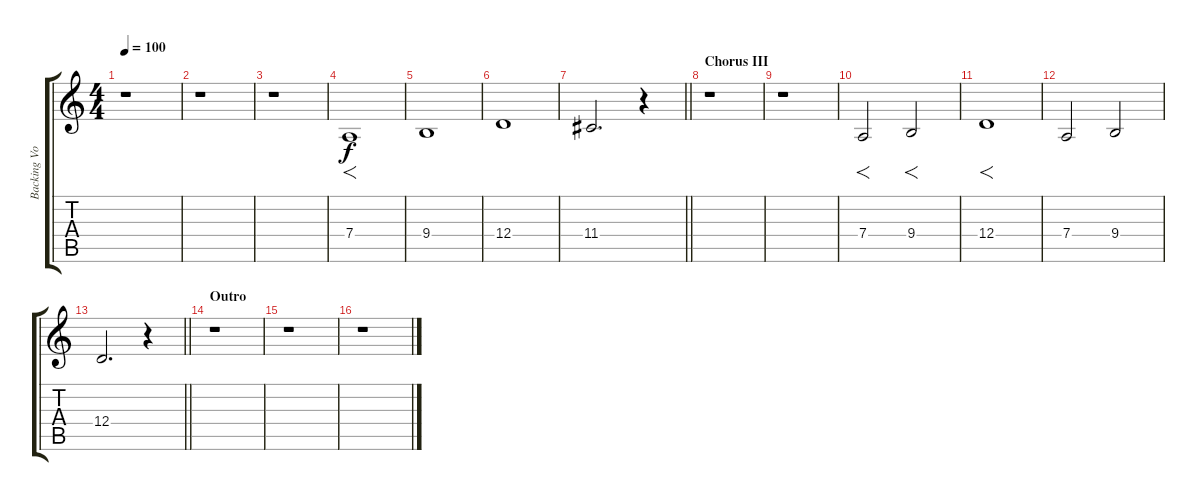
\track ("Backing Vocals" "Backing Vo") {instrument clarinet}
\staff {score tabs}
\tuning (E4 B3 G3 D3 A2 E2) {hide}
\ts (4 4)
\tempo 100
\clef g2
\ks c
r.1{dy f} |
r.1 |
r.1 |
7.4.1{f} |
9.4.1 |
12.4.1 |
\barLineRight lightlight
11.4.2{d} r.4 |
\section ("" "Chorus III")
r.1 |
r.1 |
7.4.2{f} 9.4.2{f} |
12.4.1{f} |
7.4.2 9.4.2 |
\barLineRight lightlight
12.4.2{d} r.4 |
\section ("" "Outro")
r.1 |
r.1 |
r.1
